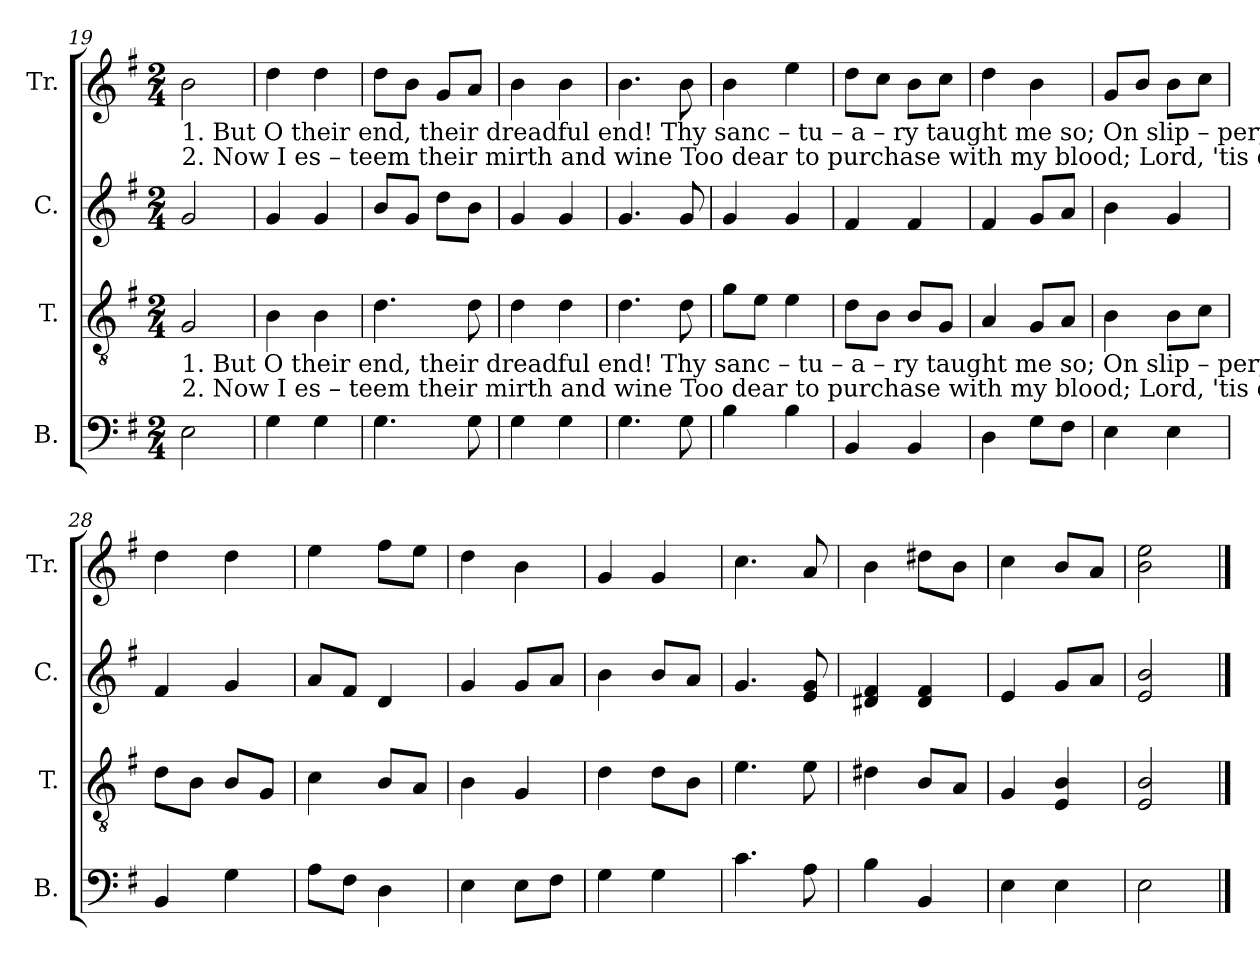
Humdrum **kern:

**kern	**kern	**kern	**kern
*part4	*part3	*part2	*part1
*staff4	*staff3	*staff2	*staff1
*I"B.	*I"T.	*I"C.	*I"Tr.
*I'B.	*I'T.	*I'C.	*I'Tr.
*clefF4	*clefGv2	*clefG2	*clefG2
*k[f#]	*k[f#]	*k[f#]	*k[f#]
*M2/4	*M2/4	*M2/4	*M2/4
=19	=19	=19	=19
!	!	!	!LO:TX:b:t=1. But  O  their  end, their dreadful end!  Thy  sanc – tu  – a  –  ry     taught  me   so;    On     slip – pery    rocks    I     see them stand,  And  fie – ry       bil  –  lows  roll  be – low.
!	!	!	!LO:TX:b:t=2. Now I  es – teem their mirth and wine  Too  dear   to   purchase    with   my blood;   Lord,   'tis     e   –   nough  that  thou  art  mine,   My  life,  my      por – tion,  and  my  God.
!	!LO:TX:b:t=1. But  O  their  end, their dreadful end!  Thy  sanc – tu  – a  –  ry     taught  me   so;    On     slip – pery    rocks    I     see them stand,  And  fie – ry       bil  –  lows  roll  be – low.	!	!
!	!LO:TX:b:t=2. Now I  es – teem their mirth and wine  Too  dear   to   purchase    with   my blood;   Lord,   'tis     e   –   nough  that  thou  art  mine,   My  life,  my      por – tion,  and  my  God.	!	!
2E!\	2G!/	2g!/	2b!\
=20	=20	=20	=20
4G!\	4B!\	4g!/	4dd!\
4G!\	4B!\	4g!/	4dd!\
=21	=21	=21	=21
4.G!\	4.d!\	8b!/L	8dd!\L
.	.	8g!/J	8b!\J
.	.	8dd!\L	8g!/L
8G!\	8d!\	8b!\J	8a!/J
=22	=22	=22	=22
4G!\	4d!\	4g!/	4b!\
4G!\	4d!\	4g!/	4b!\
=23	=23	=23	=23
4.G!\	4.d!\	4.g!/	4.b!\
8G!\	8d!\	8g!/	8b!\
=24	=24	=24	=24
4B!\	8g!\L	4g!/	4b!\
.	8e!\J	.	.
4B!\	4e!\	4g!/	4ee!\
=25	=25	=25	=25
4BB!/	8d!\L	4f#!/	8dd!\L
.	8B!\J	.	8cc!\J
4BB!/	8B!/L	4f#!/	8b!\L
.	8G!/J	.	8cc!\J
=26	=26	=26	=26
4D!\	4A!/	4f#!/	4dd!\
8G!\L	8G!/L	8g!/L	4b!\
8F#!\J	8A!/J	8a!/J	.
=27	=27	=27	=27
4E!\	4B!\	4b!\	8g!/L
.	.	.	8b!/J
4E!\	8B!\L	4g!/	8b!\L
.	8c!\J	.	8cc!\J
=28	=28	=28	=28
4BB!/	8d!\L	4f#!/	4dd!\
.	8B!\J	.	.
4G!\	8B!/L	4g!/	4dd!\
.	8G!/J	.	.
=29	=29	=29	=29
8A!\L	4c!\	8a!/L	4ee!\
8F#!\J	.	8f#!/J	.
4D!\	8B!/L	4d!/	8ff#!\L
.	8A!/J	.	8ee!\J
=30	=30	=30	=30
4E!\	4B!\	4g!/	4dd!\
8E!\L	4G!/	8g!/L	4b!\
8F#!\J	.	8a!/J	.
=31	=31	=31	=31
4G!\	4d!\	4b!\	4g!/
4G!\	8d!\L	8b!/L	4g!/
.	8B!\J	8a!/J	.
=32	=32	=32	=32
4.c!\	4.e!\	4.g!/	4.cc!\
8A!\	8e!\	8e!/ 8g!/	8a!/
=33	=33	=33	=33
4B!\	4d#X!\	4d#X!/ 4f#!/	4b!\
4BB!/	8B!/L	4d#!/ 4f#!/	8dd#X!\L
.	8A!/J	.	8b!\J
=34	=34	=34	=34
4E!\	4G!/	4e!/	4cc!\
4E!\	4E!/ 4B!/	8g!/L	8b!/L
.	.	8a!/J	8a!/J
=35	=35	=35	=35
2E!\	2E!/ 2B!/	2e!/ 2b!/	2b!\ 2ee!\
==	==	==	==
*-	*-	*-	*-
